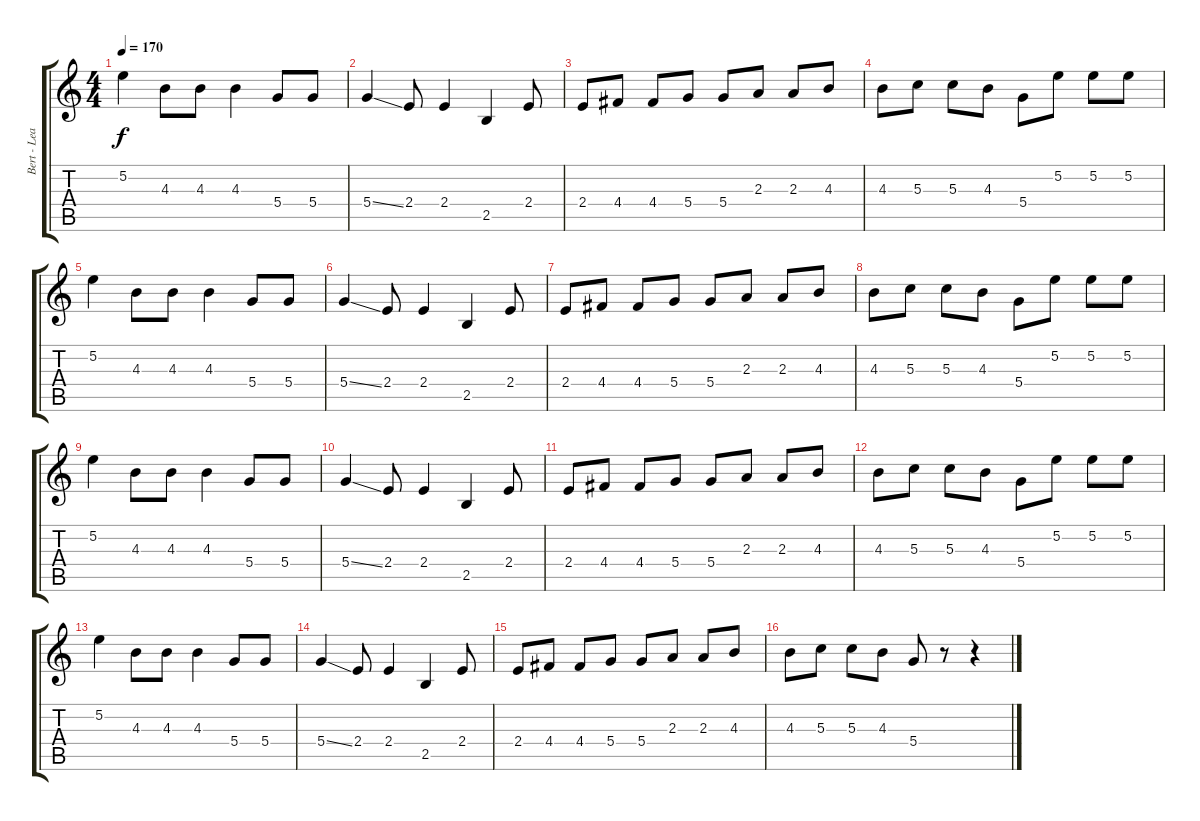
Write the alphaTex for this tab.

\track ("Bert - Lead" "Bert - Lea") {instrument electricguitarclean}
\staff {score tabs}
\tuning (E4 B3 G3 D3 A2 E2) {hide}
\ts (4 4)
\tempo 170
\clef g2
\ks c
5.2.4{dy f} 4.3.8 4.3.8 4.3.4 5.4.8 5.4.8 |
5.4{ss}.4 2.4.8 2.4.4 2.5.4 2.4.8 |
2.4.8 4.4.8 4.4.8 5.4.8 5.4.8 2.3.8 2.3.8 4.3.8 |
4.3.8 5.3.8 5.3.8 4.3.8 5.4.8 5.2.8 5.2.8 5.2.8 |
5.2.4 4.3.8 4.3.8 4.3.4 5.4.8 5.4.8 |
5.4{ss}.4 2.4.8 2.4.4 2.5.4 2.4.8 |
2.4.8 4.4.8 4.4.8 5.4.8 5.4.8 2.3.8 2.3.8 4.3.8 |
4.3.8 5.3.8 5.3.8 4.3.8 5.4.8 5.2.8 5.2.8 5.2.8 |
5.2.4 4.3.8 4.3.8 4.3.4 5.4.8 5.4.8 |
5.4{ss}.4 2.4.8 2.4.4 2.5.4 2.4.8 |
2.4.8 4.4.8 4.4.8 5.4.8 5.4.8 2.3.8 2.3.8 4.3.8 |
4.3.8 5.3.8 5.3.8 4.3.8 5.4.8 5.2.8 5.2.8 5.2.8 |
5.2.4 4.3.8 4.3.8 4.3.4 5.4.8 5.4.8 |
5.4{ss}.4 2.4.8 2.4.4 2.5.4 2.4.8 |
2.4.8 4.4.8 4.4.8 5.4.8 5.4.8 2.3.8 2.3.8 4.3.8 |
4.3.8 5.3.8 5.3.8 4.3.8 5.4.8 r.8 r.4
